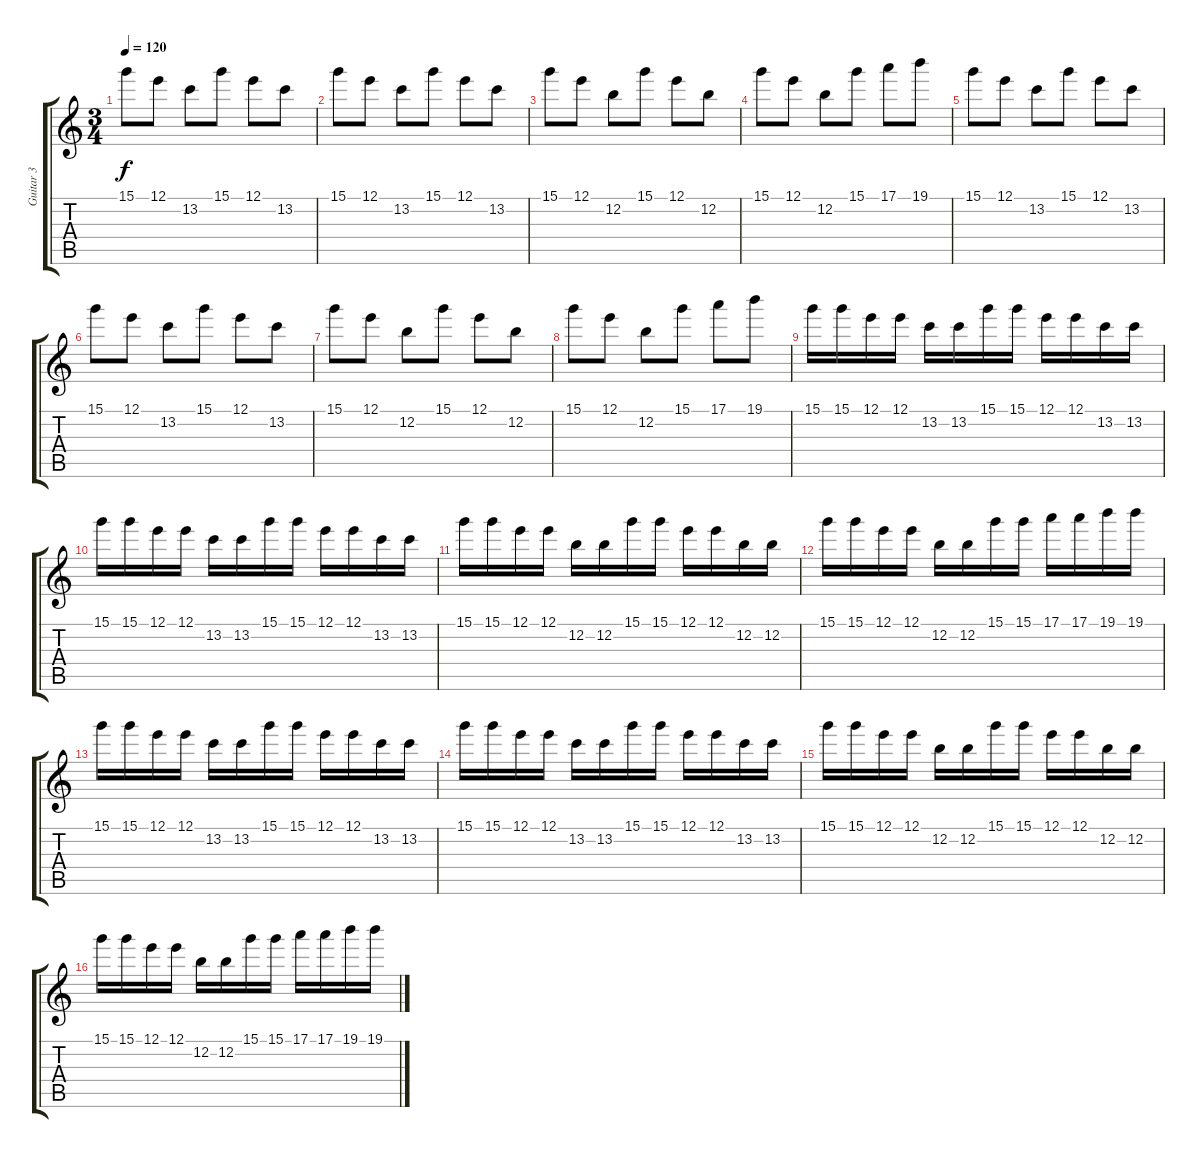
\track ("Guitar 3" "Guitar 3") {instrument distortionguitar}
\staff {score tabs}
\tuning (E4 B3 G3 D3 A2 E2) {hide}
\ts (3 4)
\tempo 120
\clef g2
\ks c
15.1.8{dy f} 12.1.8 13.2.8 15.1.8 12.1.8 13.2.8 |
15.1.8 12.1.8 13.2.8 15.1.8 12.1.8 13.2.8 |
15.1.8 12.1.8 12.2.8 15.1.8 12.1.8 12.2.8 |
15.1.8 12.1.8 12.2.8 15.1.8 17.1.8 19.1.8 |
15.1.8 12.1.8 13.2.8 15.1.8 12.1.8 13.2.8 |
15.1.8 12.1.8 13.2.8 15.1.8 12.1.8 13.2.8 |
15.1.8 12.1.8 12.2.8 15.1.8 12.1.8 12.2.8 |
15.1.8 12.1.8 12.2.8 15.1.8 17.1.8 19.1.8 |
15.1.16 15.1.16 12.1.16 12.1.16 13.2.16 13.2.16 15.1.16 15.1.16 12.1.16 12.1.16 13.2.16 13.2.16 |
15.1.16 15.1.16 12.1.16 12.1.16 13.2.16 13.2.16 15.1.16 15.1.16 12.1.16 12.1.16 13.2.16 13.2.16 |
15.1.16 15.1.16 12.1.16 12.1.16 12.2.16 12.2.16 15.1.16 15.1.16 12.1.16 12.1.16 12.2.16 12.2.16 |
15.1.16 15.1.16 12.1.16 12.1.16 12.2.16 12.2.16 15.1.16 15.1.16 17.1.16 17.1.16 19.1.16 19.1.16 |
15.1.16 15.1.16 12.1.16 12.1.16 13.2.16 13.2.16 15.1.16 15.1.16 12.1.16 12.1.16 13.2.16 13.2.16 |
15.1.16 15.1.16 12.1.16 12.1.16 13.2.16 13.2.16 15.1.16 15.1.16 12.1.16 12.1.16 13.2.16 13.2.16 |
15.1.16 15.1.16 12.1.16 12.1.16 12.2.16 12.2.16 15.1.16 15.1.16 12.1.16 12.1.16 12.2.16 12.2.16 |
15.1.16 15.1.16 12.1.16 12.1.16 12.2.16 12.2.16 15.1.16 15.1.16 17.1.16 17.1.16 19.1.16 19.1.16
